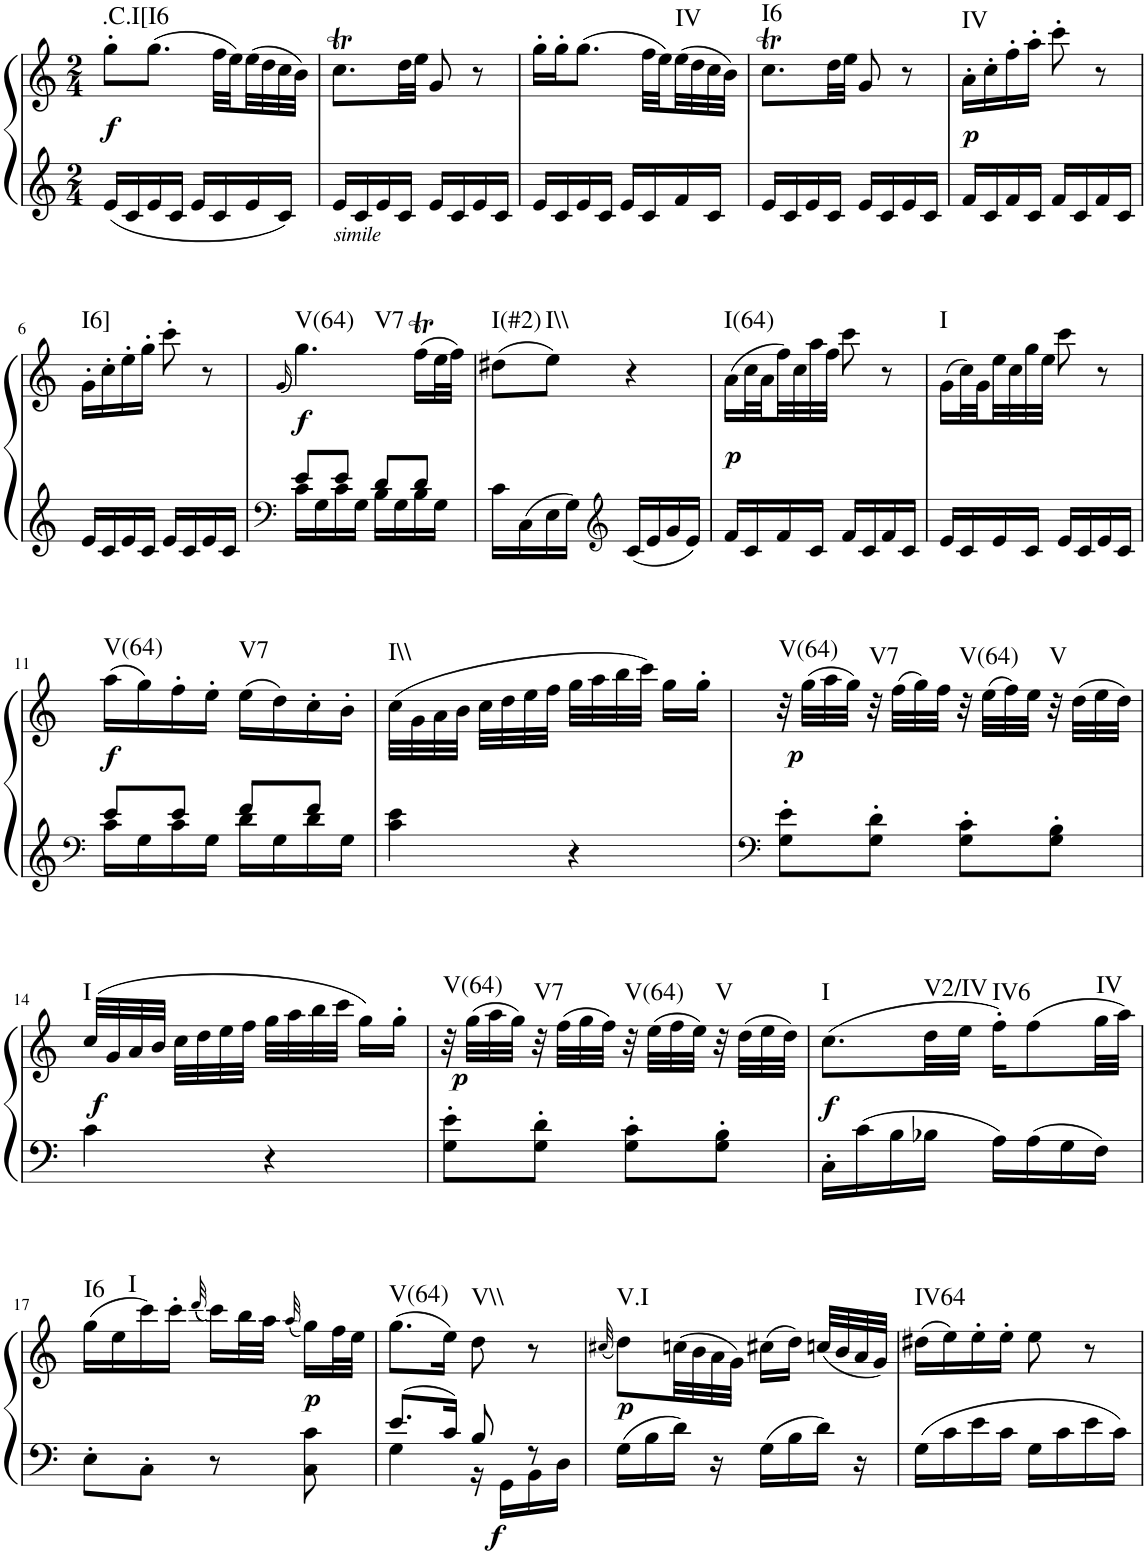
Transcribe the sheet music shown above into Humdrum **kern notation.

**kern	**kern	**dynam	**harte
*part1	*part1	*part1	*part1
*staff2	*staff1	*staff1/2	*
*I"Piano, Piano right	*	*	*
*I'Pno.	*	*	*
*clefG2	*clefG2	*	*
*k[]	*k[]	*	*
*M2/4	*M2/4	*	*
=1	=1	=1	=1
!	!	!LO:DY:b	!LO:H:kt=.C.I[I6
16e/LL	8gg'\L	f	N
16c/	.	.	.
16e/	(8.gg\J	.	.
16c/JJ	.	.	.
16e/LL	.	.	.
16c/	32ff\LLL	.	.
.	32ee\)	.	.
16e/	(32ee\	.	.
.	32dd\	.	.
16c/JJ	32cc\	.	.
.	32b\JJJ)	.	.
=2	=2	=2	=2
!LO:TX:b:i:t=simile	!	!	!
16e/LL	8.ccT\L	.	.
16c/	.	.	.
16e/	.	.	.
16c/JJ	32dd\LL	.	.
.	32ee\JJJ	.	.
16e/LL	8g/	.	.
16c/	.	.	.
16e/	8r	.	.
16c/JJ	.	.	.
=3	=3	=3	=3
16e/LL	16gg'\LL	.	.
16c/	16gg'\J	.	.
16e/	(8.gg\J	.	.
16c/JJ	.	.	.
16e/LL	.	.	.
16c/	32ff\LLL	.	.
.	32ee\)	.	.
!	!	!	!LO:H:kt=IV
16f/	(32ee\	.	N
.	32dd\	.	.
16c/JJ	32cc\	.	.
.	32b\JJJ)	.	.
=4	=4	=4	=4
!	!	!	!LO:H:kt=I6
16e/LL	8.ccT\L	.	N
16c/	.	.	.
16e/	.	.	.
16c/JJ	32dd\LL	.	.
.	32ee\JJJ	.	.
16e/LL	8g/	.	.
16c/	.	.	.
16e/	8r	.	.
16c/JJ	.	.	.
=5	=5	=5	=5
!	!	!LO:DY:b	!LO:H:kt=IV
16f/LL	16a'\LL	p	N
16c/	16cc'\	.	.
16f/	16ff'\	.	.
16c/JJ	16aa'\JJ	.	.
16f/LL	8ccc'\	.	.
16c/	.	.	.
16f/	8r	.	.
16c/JJ	.	.	.
!!LO:LB:g=z
=6	=6	=6	=6
!	!	!	!LO:H:kt=I6]
16e/LL	16g'\LL	.	N
16c/	16cc'\	.	.
16e/	16ee'\	.	.
16c/JJ	16gg'\JJ	.	.
16e/LL	8ccc'\	.	.
16c/	.	.	.
16e/	8r	.	.
16c/JJ	.	.	.
=7	=7	=7	=7
*clefF4	*	*	*
.	(16qg/	.	.
*^	*	*	*
!	!	!	!LO:DY:b	!LO:H:n=1:kt=V(64)
!	!	!	!	!LO:H:n=2:kt=V7
8e/L	16c\LL	4.gg\)	f	N N
.	16G\	.	.	.
8e/J	16c\	.	.	.
.	16G\JJ	.	.	.
8d/L	16B\LL	.	.	.
.	16G\	.	.	.
8d/J	16B\	(16ffT\LL	.	.
.	16G\JJ	32ee\L	.	.
.	.	32ff\JJJ)	.	.
*v	*v	*	*	*
=8	=8	=8	=8
!	!	!	!LO:H:kt=I(#2)
16c\LL	(8dd#X\L	.	N
16C\	.	.	.
!	!	!	!LO:H:kt=I\\
16E\	8ee\J)	.	N
16G\JJ	.	.	.
*clefG2	*	*	*
16c/LL	4r	.	.
16e/	.	.	.
16g/	.	.	.
16e/JJ	.	.	.
=9	=9	=9	=9
!	!	!LO:DY:b	!LO:H:kt=I(64)
16f/LL	(16a\LL	p	N
16c/	32cc\L	.	.
.	32a\	.	.
16f/	32ff\)	.	.
.	32cc\	.	.
16c/JJ	32aa\	.	.
.	32ff\JJJ	.	.
16f/LL	8ccc\	.	.
16c/	.	.	.
16f/	8r	.	.
16c/JJ	.	.	.
=10	=10	=10	=10
!	!	!	!LO:H:kt=I
16e/LL	(16g\LL	.	N
16c/	32cc\L)	.	.
.	32g\	.	.
16e/	32ee\	.	.
.	32cc\	.	.
16c/JJ	32gg\	.	.
.	32ee\JJJ	.	.
16e/LL	8ccc\	.	.
16c/	.	.	.
16e/	8r	.	.
16c/JJ	.	.	.
!!LO:LB:g=z
=11	=11	=11	=11
*clefF4	*	*	*
*^	*	*	*
!	!	!	!LO:DY:b	!LO:H:kt=V(64)
8e/L	16c\LL	(16aa\LL	f	N
.	16G\	16gg\)	.	.
8e/J	16c\	16ff'\	.	.
.	16G\JJ	16ee'\JJ	.	.
!	!	!	!	!LO:H:kt=V7
8f/L	16d\LL	(16ee\LL	.	N
.	16G\	16dd\)	.	.
8f/J	16d\	16cc'\	.	.
.	16G\JJ	16b'\JJ	.	.
=12	=12	=12	=12	=12
!	!	!	!	!LO:H:kt=I\\
*v	*v	*	*	*
4c\ 4e\	(32cc\LLL	.	N
.	32g\	.	.
.	32a\	.	.
.	32b\JJJ	.	.
.	32cc\LLL	.	.
.	32dd\	.	.
.	32ee\	.	.
.	32ff\JJJ	.	.
4r	32gg\LLL	.	.
.	32aa\	.	.
.	32bb\	.	.
.	32ccc\JJJ)	.	.
.	16gg\LL	.	.
.	16gg'\JJ	.	.
=13	=13	=13	=13
*clefF4	*	*	*
!	!	!LO:DY:b	!LO:H:kt=V(64)
8G\' 8e\'L	32r	p	N
.	(32gg\LLL	.	.
.	32aa\	.	.
.	32gg\JJJ)	.	.
!	!	!	!LO:H:kt=V7
8G\' 8d\'J	32r	.	N
.	(32ff\LLL	.	.
.	32gg\)	.	.
.	32ff\JJJ	.	.
!	!	!	!LO:H:kt=V(64)
8G\' 8c\'L	32r	.	N
.	(32ee\LLL	.	.
.	32ff\)	.	.
.	32ee\JJJ	.	.
!	!	!	!LO:H:kt=V
8G\' 8B\'J	32r	.	N
.	(32dd\LLL	.	.
.	32ee\	.	.
.	32dd\JJJ)	.	.
!!LO:LB:g=z
=14	=14	=14	=14
!	!	!LO:DY:b	!LO:H:kt=I
4c\	(32cc/LLL	f	N
.	32g/	.	.
.	32a/	.	.
.	32b/JJJ	.	.
.	32cc\LLL	.	.
.	32dd\	.	.
.	32ee\	.	.
.	32ff\JJJ	.	.
4r	32gg\LLL	.	.
.	32aa\	.	.
.	32bb\	.	.
.	32ccc\JJJ	.	.
.	16gg\LL)	.	.
.	16gg'\JJ	.	.
=15	=15	=15	=15
!	!	!LO:DY:b	!LO:H:kt=V(64)
8G\' 8e\'L	32r	p	N
.	(32gg\LLL	.	.
.	32aa\	.	.
.	32gg\JJJ)	.	.
!	!	!	!LO:H:kt=V7
8G\' 8d\'J	32r	.	N
.	(32ff\LLL	.	.
.	32gg\	.	.
.	32ff\JJJ)	.	.
!	!	!	!LO:H:kt=V(64)
8G\' 8c\'L	32r	.	N
.	(32ee\LLL	.	.
.	32ff\	.	.
.	32ee\JJJ)	.	.
!	!	!	!LO:H:kt=V
8G\' 8B\'J	32r	.	N
.	(32dd\LLL	.	.
.	32ee\	.	.
.	32dd\JJJ)	.	.
=16	=16	=16	=16
!	!	!LO:DY:b	!LO:H:kt=I
16C'\LL	(8.cc\L	f	N
16c\	.	.	.
16B\	.	.	.
!	!	!	!LO:H:kt=V2/IV
16B-X\JJ	32dd\LL	.	N
.	32ee\JJJ	.	.
!	!	!	!LO:H:kt=IV6
16A\LL	16ff'\KL)	.	N
16A\	(8ff\	.	.
16G\	.	.	.
!	!	!	!LO:H:kt=IV
16F\JJ	32gg\LL	.	N
.	32aa\JJJ)	.	.
!!LO:LB:g=z
=17	=17	=17	=17
!	!	!	!LO:H:kt=I6
8E'\L	(16gg\LL	.	N
.	16ee\	.	.
!	!	!	!LO:H:kt=I
8C'\J	16ccc\)	.	N
.	16ccc'\JJ	.	.
.	((32qddd/	.	.
8r	16ccc\LL))	.	.
.	32bb\L	.	.
.	32aa\JJJ	.	.
.	(32qaa/	.	.
!	!	!LO:DY:b	!
8C\ 8c\	16gg\LL)	p	.
.	32ff\L	.	.
.	32ee\JJJ	.	.
=18	=18	=18	=18
*^	*	*	*
!	!	!	!	!LO:H:kt=V(64)
8.e/L	4G\	(8.gg\L	.	N
16c/Jk	.	16ee\Jk)	.	.
!	!	!	!	!LO:H:kt=V\\
8B/	16r	8dd\	.	N
!	!	!	!LO:DY:b=2	!
.	16GG\LL	.	f	.
8r	16BB\	8r	.	.
.	16D\JJ	.	.	.
*v	*v	*	*	*
=19	=19	=19	=19
.	(32qcc#X/	.	.
!	!	!LO:DY:b	!LO:H:kt=V.I
16G\LL	8dd\L)	p	N
16B\	.	.	.
16d\JJ	(32ccn\LL	.	.
.	32b\	.	.
16r	32a\	.	.
.	32g\JJJ)	.	.
16G\LL	(16cc#X\LL	.	.
16B\	16dd\JJ)	.	.
16d\JJ	(32ccn/LLL	.	.
.	32b/	.	.
16r	32a/	.	.
.	32g/JJJ)	.	.
=20	=20	=20	=20
!	!	!	!LO:H:kt=IV64
16G\LL	(16dd#X\LL	.	N
16c\	16ee\)	.	.
16e\	16ee'\	.	.
16c\JJ	16ee'\JJ	.	.
16G\LL	8ee\	.	.
16c\	.	.	.
16e\	8r	.	.
16c\JJ	.	.	.
=	=	=	=
*-	*-	*-	*-
